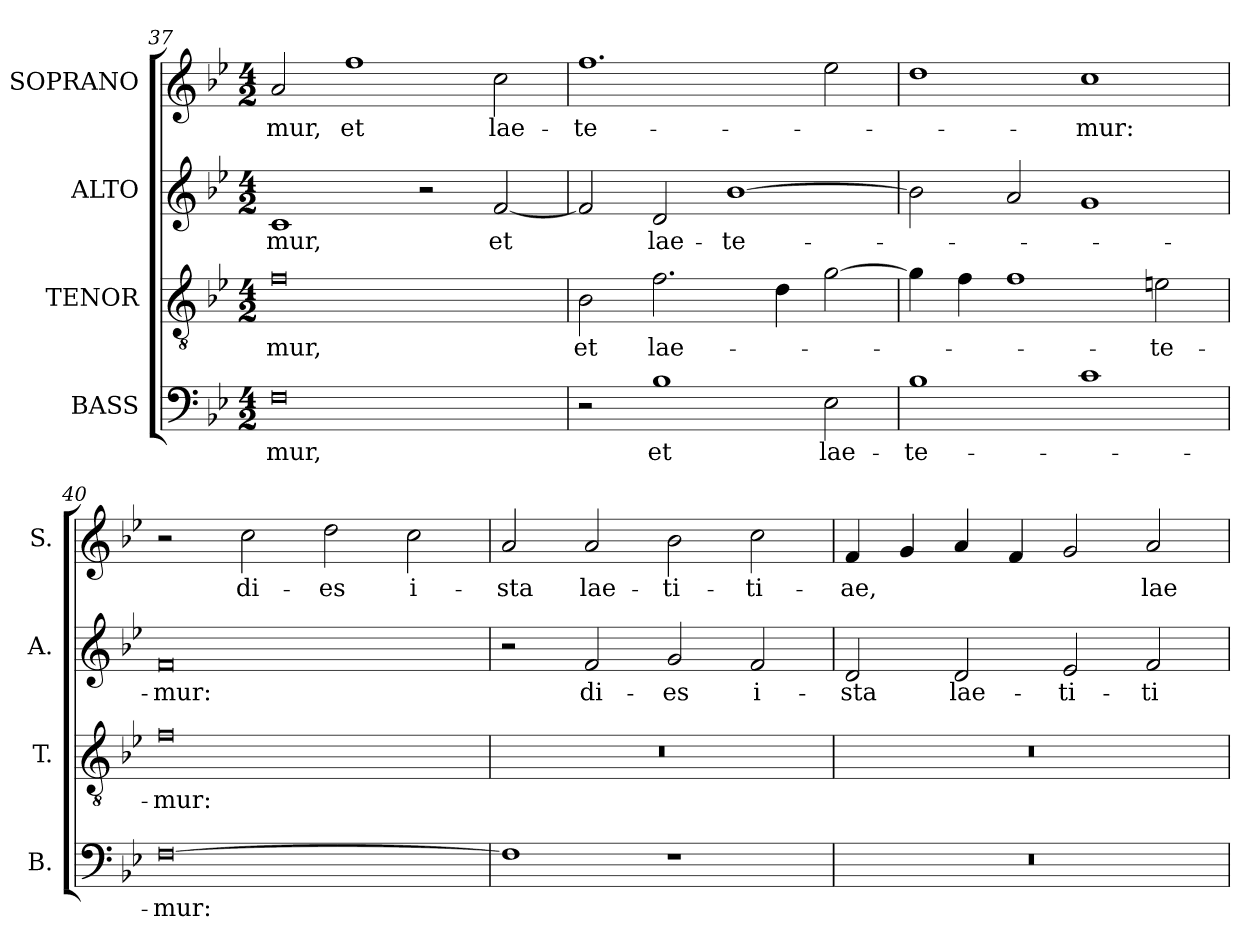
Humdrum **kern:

**kern	**text	**kern	**text	**kern	**text	**kern	**text
*part4	*part4	*part3	*part3	*part2	*part2	*part1	*part1
*staff4	*staff4	*staff3	*staff3	*staff2	*staff2	*staff1	*staff1
*I"BASS	*	*I"TENOR	*	*I"ALTO	*	*I"SOPRANO	*
*I'B.	*	*I'T.	*	*I'A.	*	*I'S.	*
*clefF4	*	*clefGv2	*	*clefG2	*	*clefG2	*
*	*	*ITrd7c12	*	*	*	*	*
*k[b-e-]	*	*k[b-e-]	*	*k[b-e-]	*	*k[b-e-]	*
*B-:	*	*B-:	*	*B-:	*	*B-:	*
*M4/2	*	*M4/2	*	*M4/2	*	*M4/2	*
=37	=37	=37	=37	=37	=37	=37	=37
!	!LO:LY:b:color=#000000	!	!	!	!	!	!
!	!	!	!LO:LY:b:color=#000000	!	!	!	!
!	!	!	!	!	!LO:LY:b:color=#000000	!	!
!	!	!	!	!	!	!	!LO:LY:b:color=#000000
0Fi	-mur,	0Fi	-mur,	1ci	-mur,	2ai/	-mur,
!	!	!	!	!	!	!	!LO:LY:b:color=#000000
.	.	.	.	.	.	1ffi	et
.	.	.	.	2r	.	.	.
!	!	!	!	!	!LO:LY:b:color=#000000	!	!
!	!	!	!	!	!	!	!LO:LY:b:color=#000000
.	.	.	.	[2fi/	et	2cci\	lae-
=38	=38	=38	=38	=38	=38	=38	=38
!	!	!	!LO:LY:b:color=#000000	!	!	!	!
!	!	!	!	!	!	!	!LO:LY:b:color=#000000
2r	.	2BB-i\	et	2fi/]	.	1.ffi	-te-
!	!LO:LY:b:color=#000000	!	!	!	!	!	!
!	!	!	!LO:LY:b:color=#000000	!	!	!	!
!	!	!	!	!	!LO:LY:b:color=#000000	!	!
1B-i	et	2.Fi\	lae-	2di/	lae-	.	.
!	!	!	!	!	!LO:LY:b:color=#000000	!	!
.	.	.	.	[1b-i	-te-	.	.
.	.	4Di\	.	.	.	.	.
!	!LO:LY:b:color=#000000	!	!	!	!	!	!
2E-i\	lae-	[2Gi\	.	.	.	2ee-i\	.
=39	=39	=39	=39	=39	=39	=39	=39
!	!LO:LY:b:color=#000000	!	!	!	!	!	!
1B-i	-te-	4Gi\]	.	2b-i\]	.	1ddi	.
.	.	4Fi\	.	.	.	.	.
.	.	1Fi	.	2ai/	.	.	.
!	!	!	!	!	!	!	!LO:LY:b:color=#000000
1ci	.	.	.	1gi	.	1cci	-mur:
!	!	!	!LO:LY:b:color=#000000	!	!	!	!
.	.	2Eni\	-te-	.	.	.	.
=40	=40	=40	=40	=40	=40	=40	=40
!	!LO:LY:b:color=#000000	!	!	!	!	!	!
!	!	!	!LO:LY:b:color=#000000	!	!	!	!
!	!	!	!	!	!LO:LY:b:color=#000000	!	!
[0Fi	-mur:	0Fi	-mur:	0fi	-mur:	2r	.
!	!	!	!	!	!	!	!LO:LY:b:color=#000000
.	.	.	.	.	.	2cci\	di-
!	!	!	!	!	!	!	!LO:LY:b:color=#000000
.	.	.	.	.	.	2ddi\	-es
!	!	!	!	!	!	!	!LO:LY:b:color=#000000
.	.	.	.	.	.	2cci\	i-
=41	=41	=41	=41	=41	=41	=41	=41
!	!	!LO:N:vis=1	!	!	!	!	!
!	!	!	!	!	!	!	!LO:LY:b:color=#000000
1Fi]	.	0r	.	2r	.	2ai/	-sta
!	!	!	!	!	!LO:LY:b:color=#000000	!	!
!	!	!	!	!	!	!	!LO:LY:b:color=#000000
.	.	.	.	2fi/	di-	2ai/	lae-
!	!	!	!	!	!LO:LY:b:color=#000000	!	!
!	!	!	!	!	!	!	!LO:LY:b:color=#000000
1r	.	.	.	2gi/	-es	2b-i\	-ti-
!	!	!	!	!	!LO:LY:b:color=#000000	!	!
!	!	!	!	!	!	!	!LO:LY:b:color=#000000
.	.	.	.	2fi/	i-	2cci\	-ti-
=42	=42	=42	=42	=42	=42	=42	=42
!LO:N:vis=1	!	!LO:N:vis=1	!	!	!	!	!
!	!	!	!	!	!LO:LY:b:color=#000000	!	!
!	!	!	!	!	!	!	!LO:LY:b:color=#000000
0r	.	0r	.	2di/	-sta	4fi/	-ae,
.	.	.	.	.	.	4gi/	.
!	!	!	!	!	!LO:LY:b:color=#000000	!	!
.	.	.	.	2di/	lae-	4ai/	.
.	.	.	.	.	.	4fi/	.
!	!	!	!	!	!LO:LY:b:color=#000000	!	!
.	.	.	.	2e-i/	-ti-	2gi/	.
!	!	!	!	!	!LO:LY:b:color=#000000	!	!
!	!	!	!	!	!	!	!LO:LY:b:color=#000000
.	.	.	.	2fi/	-ti-	2ai/	lae-
=	=	=	=	=	=	=	=
*-	*-	*-	*-	*-	*-	*-	*-
